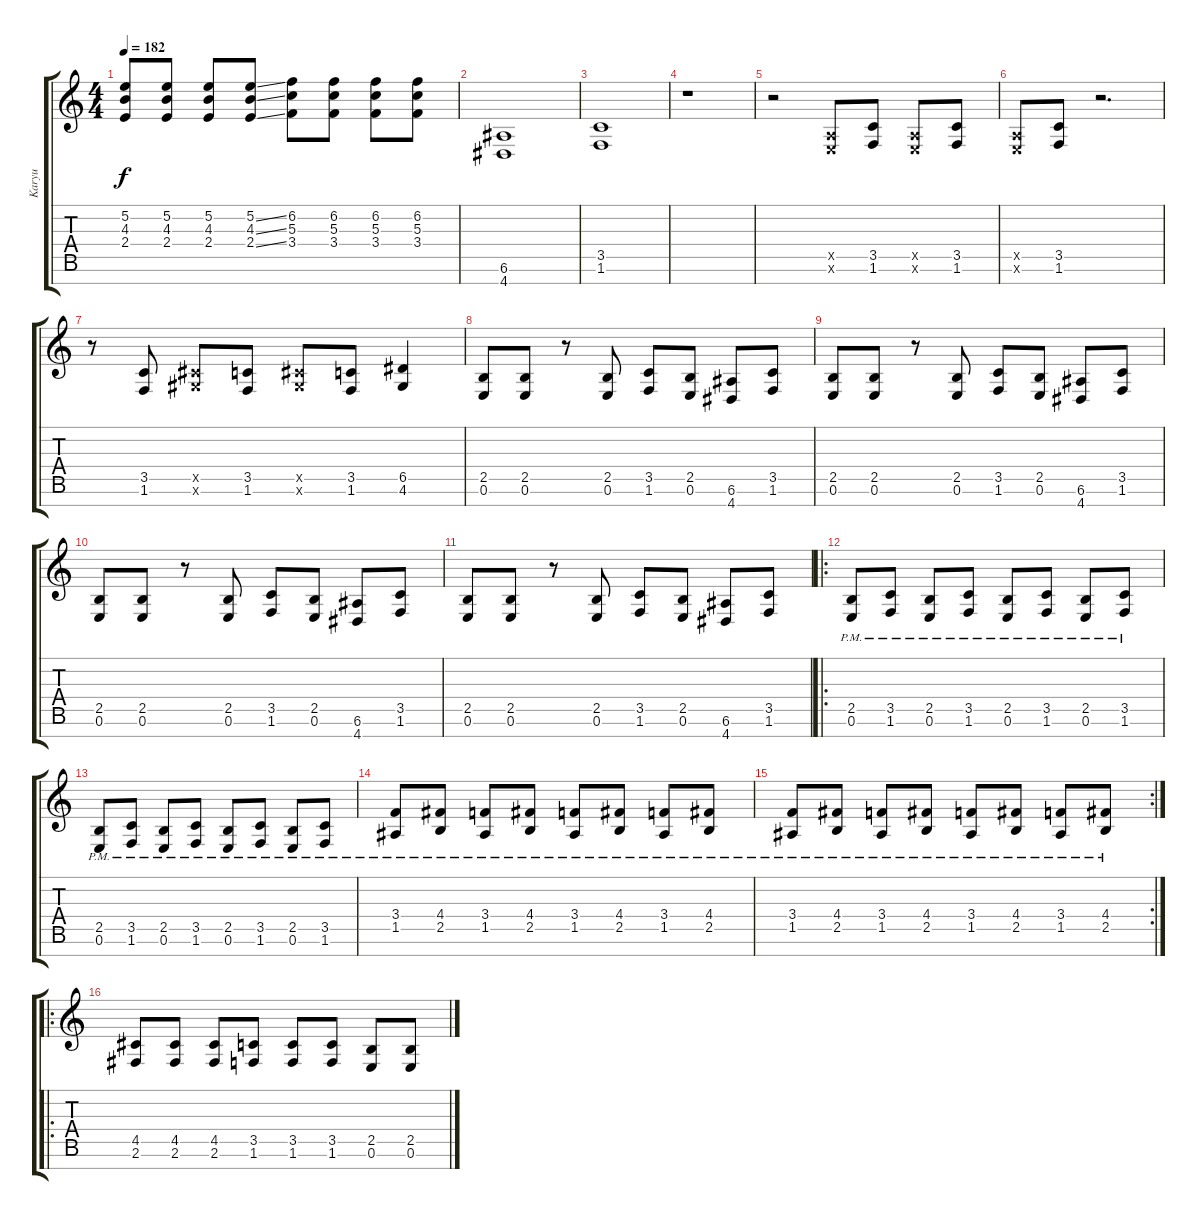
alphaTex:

\track ("Karyu" "Karyu") {instrument overdrivenguitar}
\staff {score tabs}
\tuning (E4 B3 G3 D3 A2 E2 B1) {hide}
\ts (4 4)
\tempo 182
\clef g2
\ks c
(5.2 4.3 2.4).8{dy f} (5.2 4.3 2.4).8 (5.2 4.3 2.4).8 (5.2{ss} 4.3{ss} 2.4{ss}).8 (6.2 5.3 3.4).8 (6.2 5.3 3.4).8 (6.2 5.3 3.4).8 (6.2 5.3 3.4).8 |
(6.6 4.7).1 |
(3.5 1.6).1 |
r.1 |
r.2 (0.5{x} 0.6{x}).8 (3.5 1.6).8 (0.5{x} 0.6{x}).8 (3.5 1.6).8 |
(0.5{x} 0.6{x}).8 (3.5 1.6).8 r.2{d} |
r.8 (3.5 1.6).8 (4.5{x} 4.6{x}).8 (3.5 1.6).8 (4.5{x} 4.6{x}).8 (3.5 1.6).8 (6.5 4.6).4 |
(2.5 0.6).8 (2.5 0.6).8 r.8 (2.5 0.6).8 (3.5 1.6).8 (2.5 0.6).8 (6.6 4.7).8 (3.5 1.6).8 |
(2.5 0.6).8 (2.5 0.6).8 r.8 (2.5 0.6).8 (3.5 1.6).8 (2.5 0.6).8 (6.6 4.7).8 (3.5 1.6).8 |
(2.5 0.6).8 (2.5 0.6).8 r.8 (2.5 0.6).8 (3.5 1.6).8 (2.5 0.6).8 (6.6 4.7).8 (3.5 1.6).8 |
(2.5 0.6).8 (2.5 0.6).8 r.8 (2.5 0.6).8 (3.5 1.6).8 (2.5 0.6).8 (6.6 4.7).8 (3.5 1.6).8 |
\ro
(2.5{pm} 0.6{pm}).8 (3.5{pm} 1.6{pm}).8 (2.5{pm} 0.6{pm}).8 (3.5{pm} 1.6{pm}).8 (2.5{pm} 0.6{pm}).8 (3.5{pm} 1.6{pm}).8 (2.5{pm} 0.6{pm}).8 (3.5{pm} 1.6{pm}).8 |
(2.5{pm} 0.6{pm}).8 (3.5{pm} 1.6{pm}).8 (2.5{pm} 0.6{pm}).8 (3.5{pm} 1.6{pm}).8 (2.5{pm} 0.6{pm}).8 (3.5{pm} 1.6{pm}).8 (2.5{pm} 0.6{pm}).8 (3.5{pm} 1.6{pm}).8 |
(3.4{pm} 1.5{pm}).8 (4.4{pm} 2.5{pm}).8 (3.4{pm} 1.5{pm}).8 (4.4{pm} 2.5{pm}).8 (3.4{pm} 1.5{pm}).8 (4.4{pm} 2.5{pm}).8 (3.4{pm} 1.5{pm}).8 (4.4{pm} 2.5{pm}).8 |
\rc 2
(3.4{pm} 1.5{pm}).8 (4.4{pm} 2.5{pm}).8 (3.4{pm} 1.5{pm}).8 (4.4{pm} 2.5{pm}).8 (3.4{pm} 1.5{pm}).8 (4.4{pm} 2.5{pm}).8 (3.4{pm} 1.5{pm}).8 (4.4{pm} 2.5{pm}).8 |
\ro
(4.5 2.6).8 (4.5 2.6).8 (4.5 2.6).8 (3.5 1.6).8 (3.5 1.6).8 (3.5 1.6).8 (2.5 0.6).8 (2.5 0.6).8
